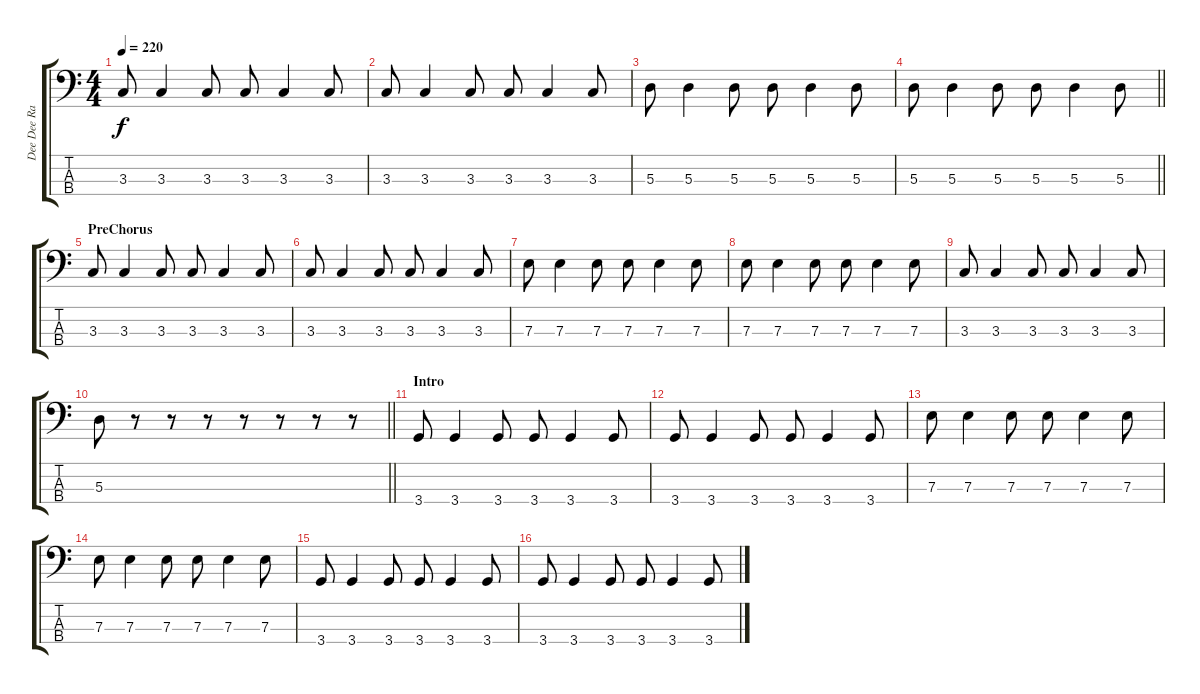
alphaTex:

\track ("Dee Dee Ramone" "Dee Dee Ra") {instrument electricbasspick}
\staff {score tabs}
\tuning (G2 D2 A1 E1) {hide}
\ts (4 4)
\tempo 220
\clef f4
\ks c
3.3.8{dy f} 3.3.4 3.3.8 3.3.8 3.3.4 3.3.8 |
3.3.8 3.3.4 3.3.8 3.3.8 3.3.4 3.3.8 |
5.3.8 5.3.4 5.3.8 5.3.8 5.3.4 5.3.8 |
\barLineRight lightlight
5.3.8 5.3.4 5.3.8 5.3.8 5.3.4 5.3.8 |
\section ("" "PreChorus")
3.3.8 3.3.4 3.3.8 3.3.8 3.3.4 3.3.8 |
3.3.8 3.3.4 3.3.8 3.3.8 3.3.4 3.3.8 |
7.3.8 7.3.4 7.3.8 7.3.8 7.3.4 7.3.8 |
7.3.8 7.3.4 7.3.8 7.3.8 7.3.4 7.3.8 |
3.3.8 3.3.4 3.3.8 3.3.8 3.3.4 3.3.8 |
\barLineRight lightlight
5.3.8 r.8 r.8 r.8 r.8 r.8 r.8 r.8 |
\section ("" "Intro")
3.4.8 3.4.4 3.4.8 3.4.8 3.4.4 3.4.8 |
3.4.8 3.4.4 3.4.8 3.4.8 3.4.4 3.4.8 |
7.3.8 7.3.4 7.3.8 7.3.8 7.3.4 7.3.8 |
7.3.8 7.3.4 7.3.8 7.3.8 7.3.4 7.3.8 |
3.4.8 3.4.4 3.4.8 3.4.8 3.4.4 3.4.8 |
3.4.8 3.4.4 3.4.8 3.4.8 3.4.4 3.4.8
